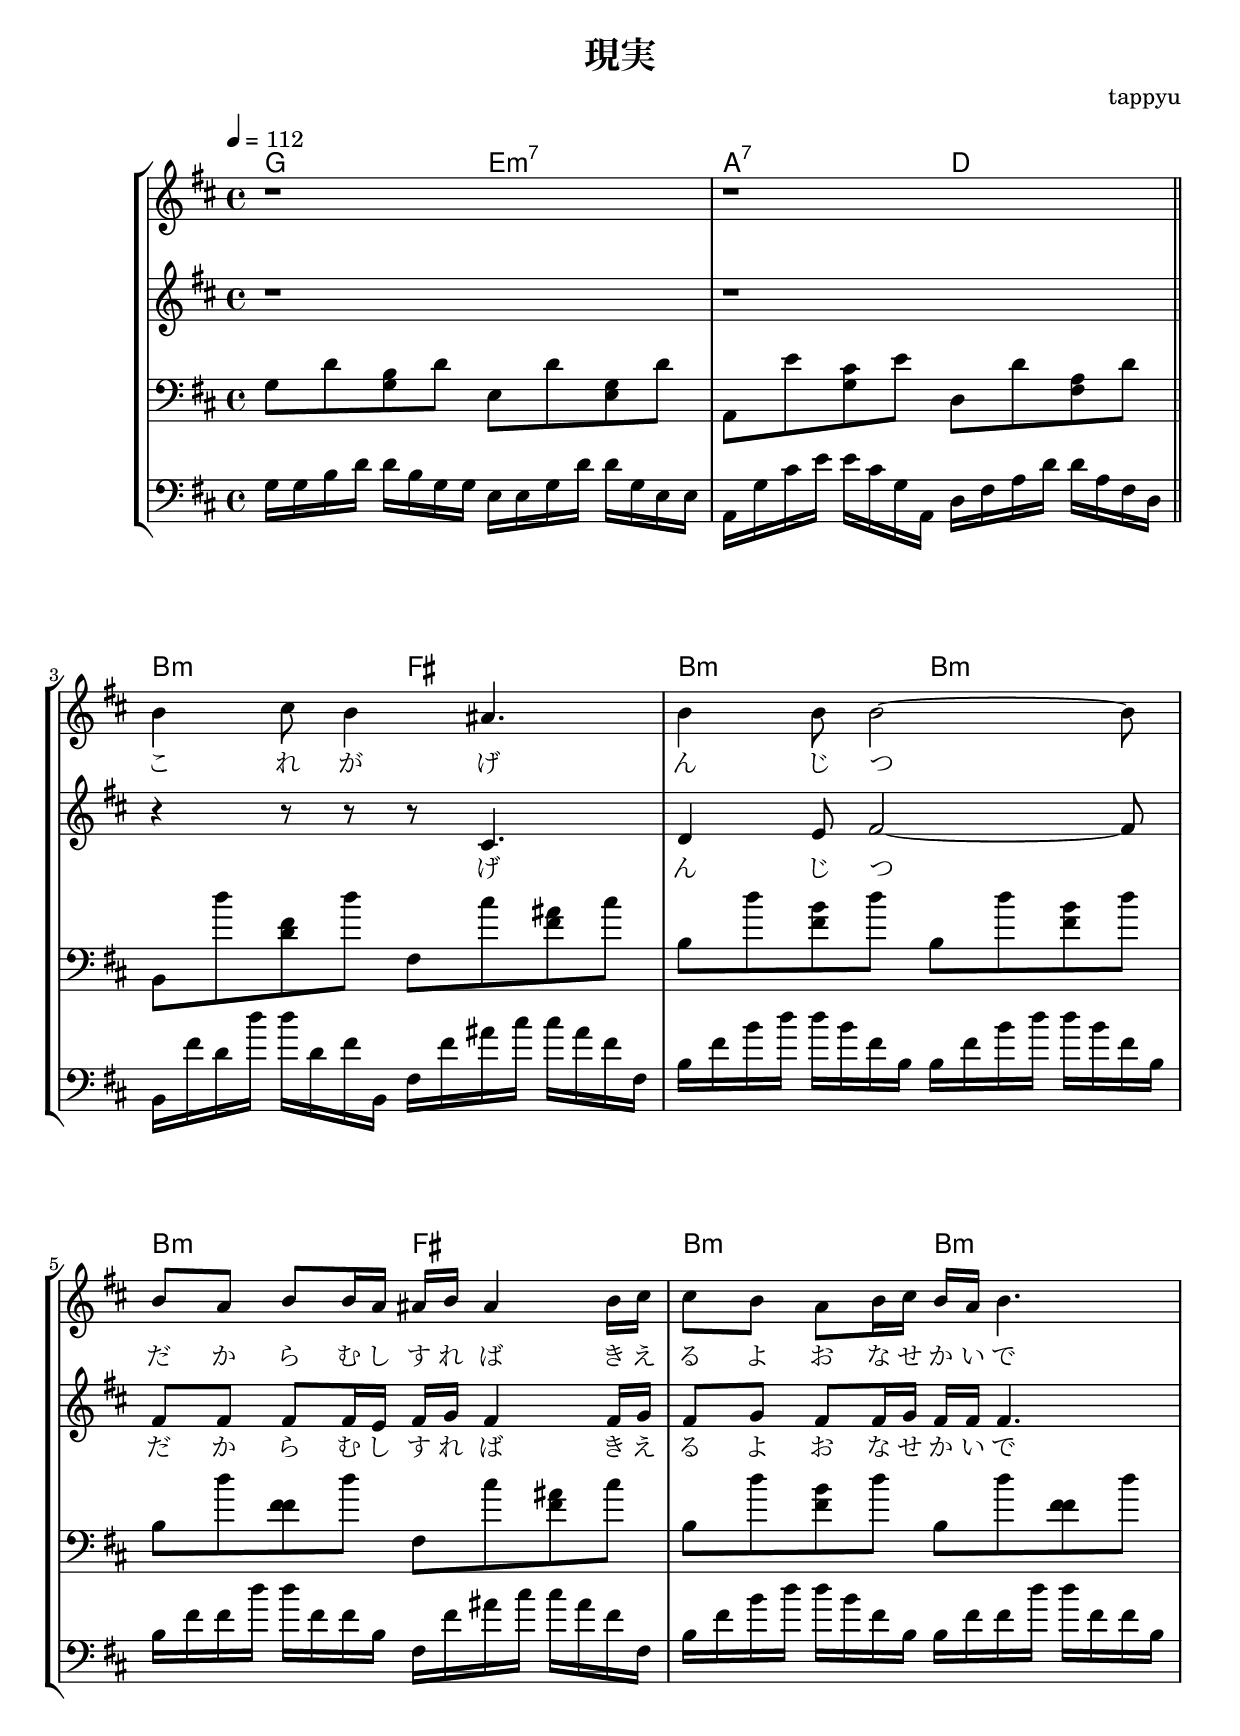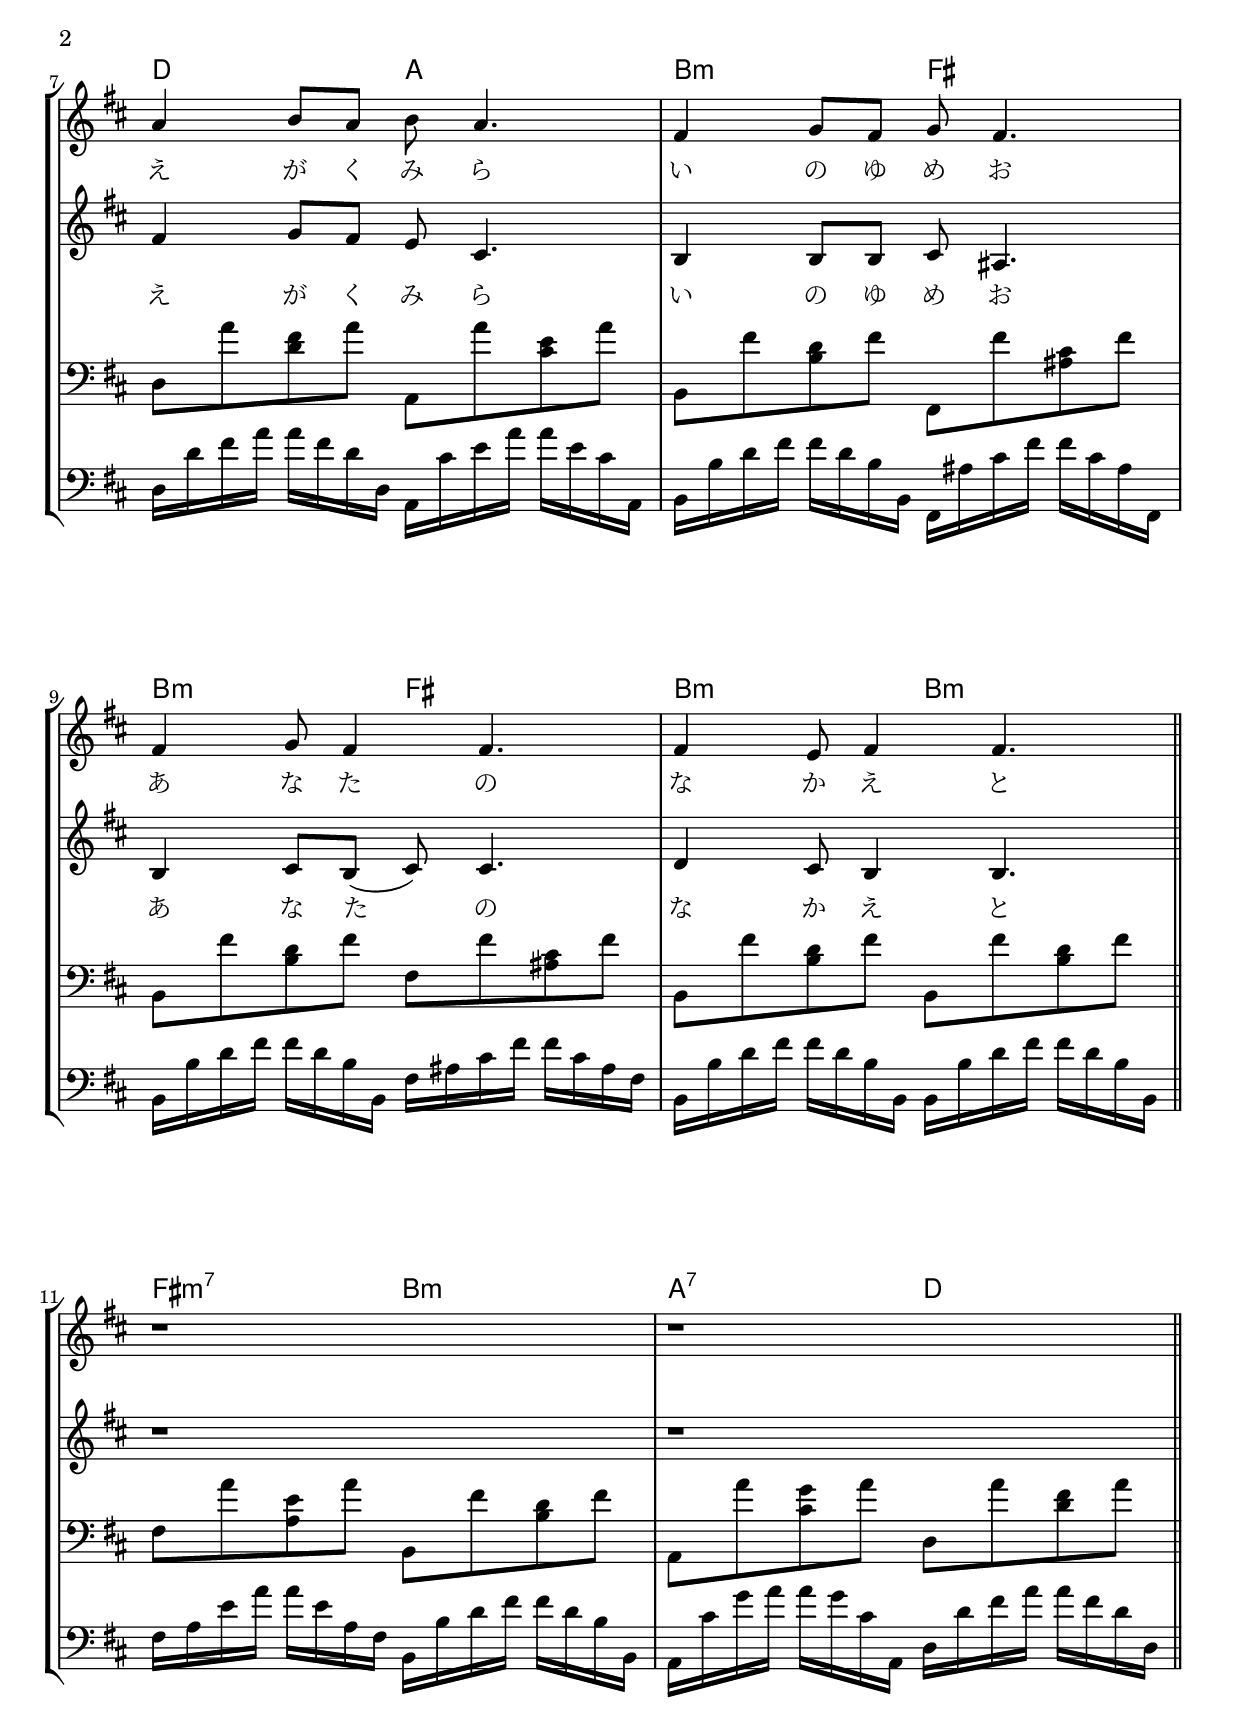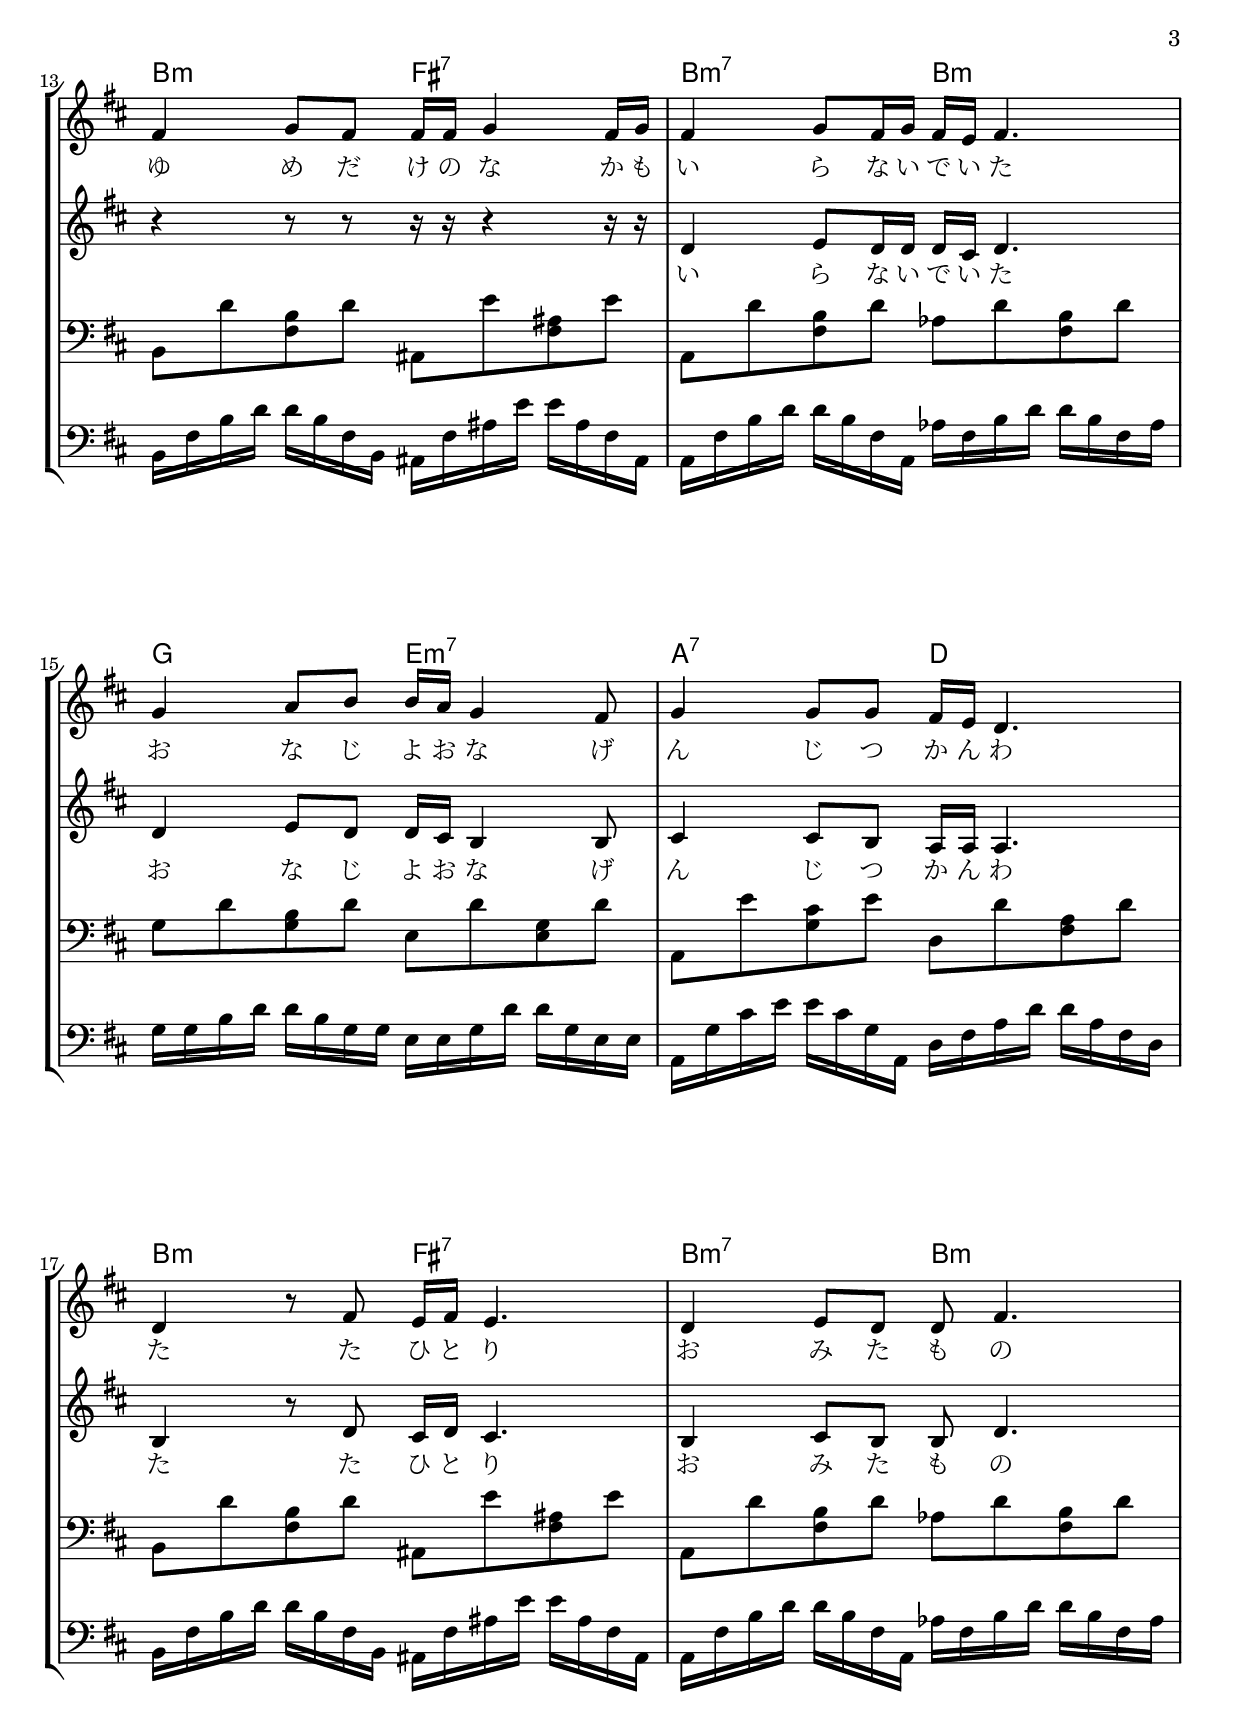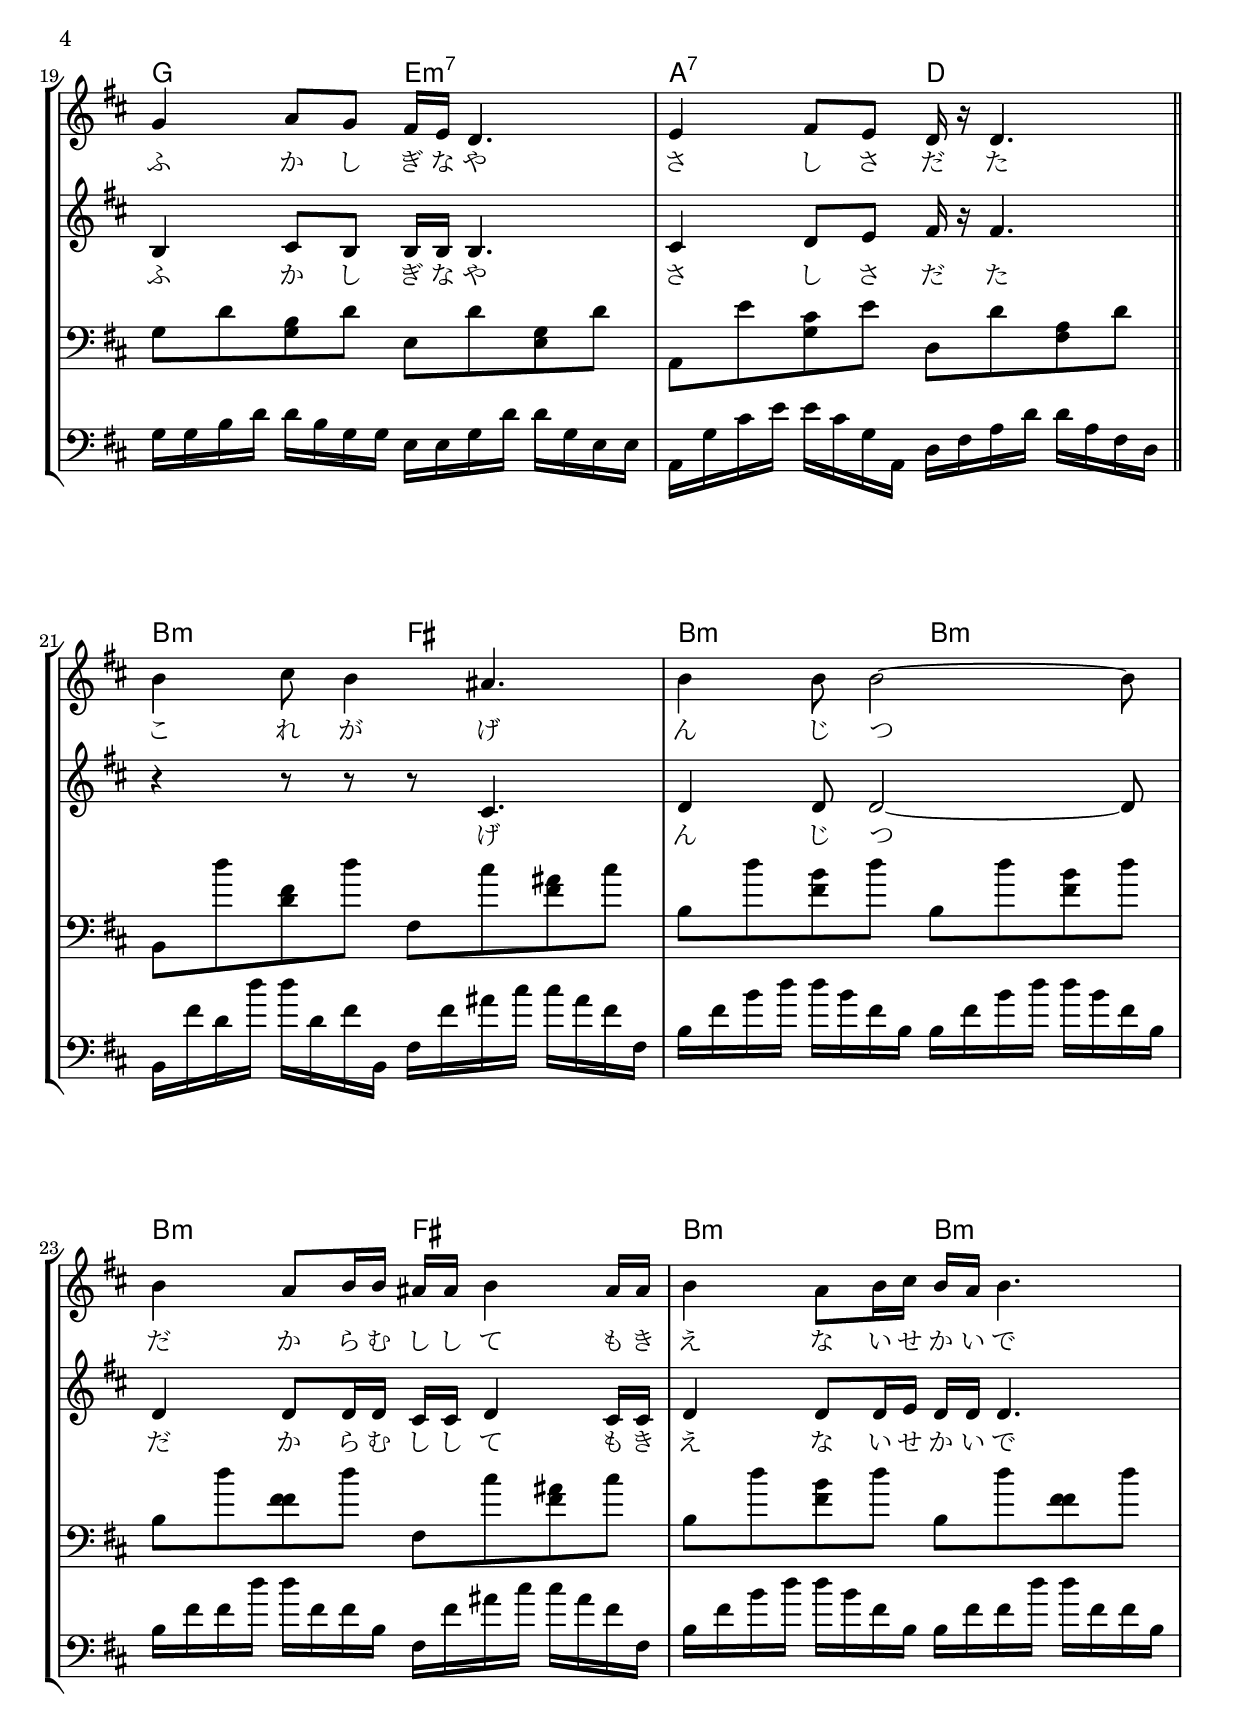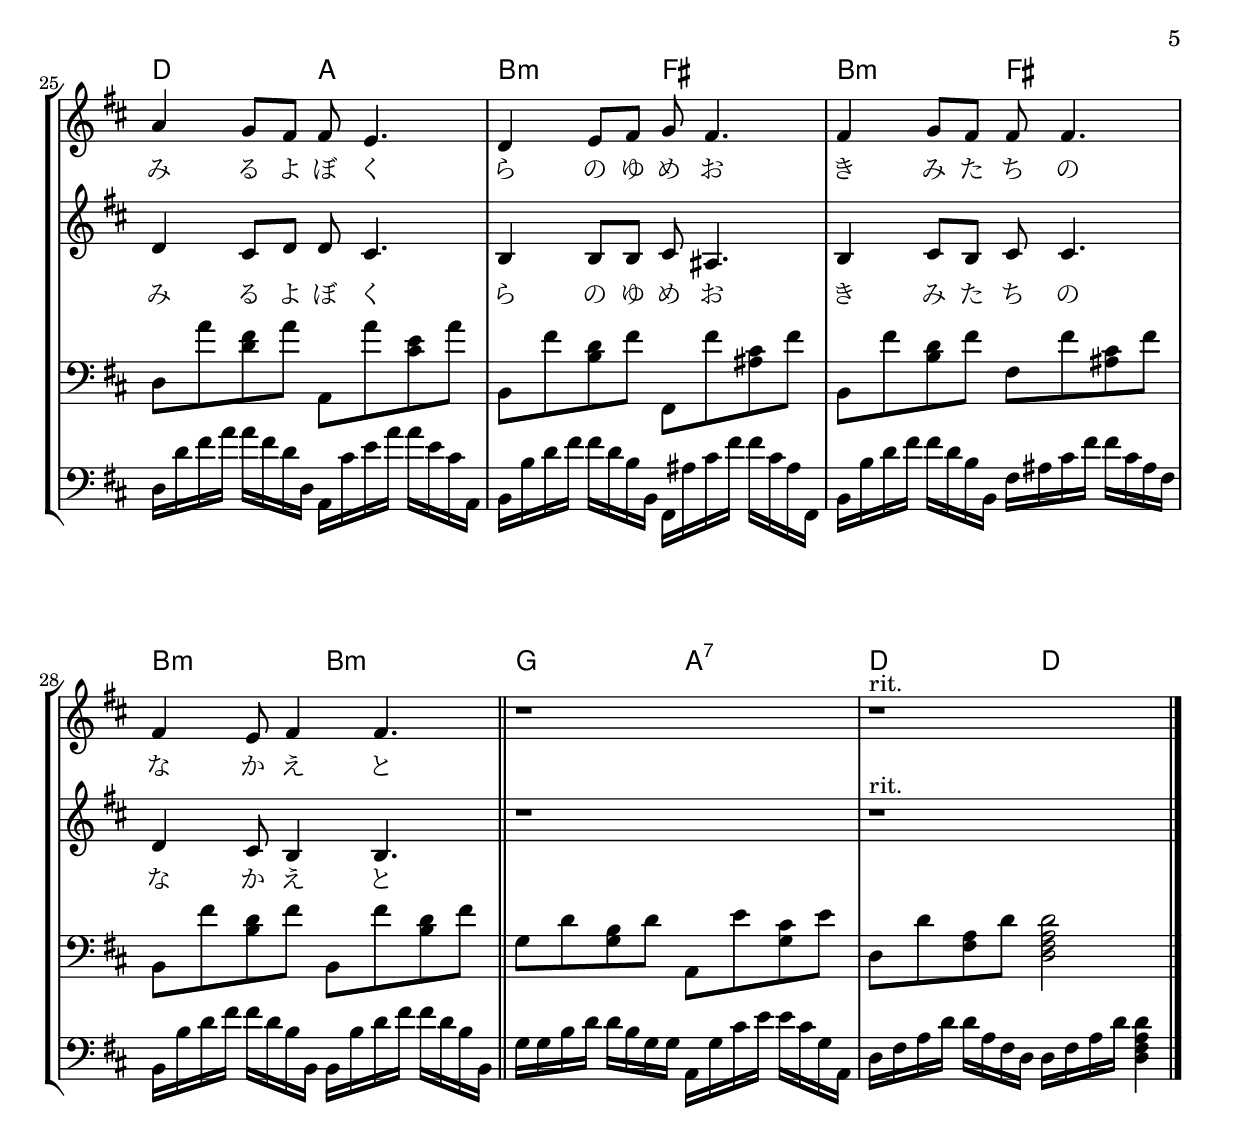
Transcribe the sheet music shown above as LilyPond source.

\version "2.12.1"

\header {
	title = \markup {現実}
	composer = \markup \center-column {tappyu}
}

harmony = \chordmode {
	g2 e:min7 a:7 d 

	b:m fis b:m b:m b:m fis b:m b:m d a b:m fis b:m fis b:m b:m 

	fis:min7 b:m a:7 d 

	b:m fis:7 b:min7 b:m g e:min7 a:7 d b:m fis:7 b:min7 b:m g e:min7 a:7 d 

	b:m fis b:m b:m b:m fis b:m b:m d a b:m fis b:m fis b:m b:m 

	g a:7 d d 
}

melody = {
	\key d \major
	\tempo 4 = 112
	r1 | r1   
	\set Staff.midiInstrument = #"fss0.37"
	b'4  cis''8  b'4  ais'4. 
	b'4  b'8  b'2~b'8 
	b'8  a'8  b'8  b'16  a'16  ais'16  b'16  ais'4  b'16  cis''16 
	cis''8  b'8  a'8  b'16  cis''16  b'16  a'16  b'4. 
	a'4  b'8  a'8  b'8  a'4. 
	fis'4  g'8  fis'8  g'8  fis'4. 
	fis'4  g'8  fis'4  fis'4. 
	fis'4  e'8  fis'4  fis'4.
	r1 | r1   
	\set Staff.midiInstrument = #"mmi0.45"
	fis'4  g'8  fis'8  fis'16  fis'16  g'4  fis'16  g'16 
	fis'4  g'8  fis'16  g'16  fis'16  e'16  fis'4. 
	g'4  a'8  b'8  b'16  a'16  g'4  fis'8 
	g'4  g'8  g'8  fis'16  e'16  d'4. 
	d'4  r8  fis'8  e'16  fis'16  e'4. 
	d'4  e'8  d'8  d'8  fis'4. 
	g'4  a'8  g'8  fis'16  e'16  d'4. 
	e'4  fis'8  e'8  d'16  r16  d'4.
	\set Staff.midiInstrument = #"fss0.37"
	b'4  cis''8  b'4  ais'4. 
	b'4  b'8  b'2~b'8 
	b'4  a'8  b'16  b'16  ais'16  ais'16  b'4  ais'16  ais'16 
	b'4  a'8  b'16  cis''16  b'16  a'16  b'4. 
	a'4  g'8  fis'8  fis'8  e'4. 
	d'4  e'8  fis'8  g'8  fis'4. 
	fis'4  g'8  fis'8  fis'8  fis'4. 
	fis'4  e'8  fis'4  fis'4.
	r1 | r1^"rit." \bar "|."
}

words = \lyricmode {
	
	こ  れ  が  げ  ん  じ  つ  だ  か  ら  む  し  す  れ  ば  き  え  る  よ  お  な  せ  か  い  で  え  が  く  み  ら  い  の  ゆ  め  お  あ  な  た  の  な  か  え  と  
	
	ゆ  め  だ  け  の  な  か  も  い  ら  な  い  で  い  た  お  な  じ  よ  お  な  げ  ん  じ  つ  か  ん  わ  た  た  ひ  と  り  お  み  た  も  の  ふ  か  し  ぎ  な  や  さ  し  さ  だ  た  
	こ  れ  が  げ  ん  じ  つ  だ  か  ら  む  し  し  て  も  き  え  な  い  せ  か  い  で  み  る  よ  ぼ  く  ら  の  ゆ  め  お  き  み  た  ち  の  な  か  え  と  
	
}

secondmelody = {
	\key d \major
	\tempo 4 = 112
	r1 | r1   
	\set Staff.midiInstrument = #"mmi0.42"
	r4  r8  r8  r8  cis'4. 
	d'4  e'8  fis'2~fis'8 
	fis'8  fis'8  fis'8  fis'16  e'16  fis'16  g'16  fis'4  fis'16  g'16 
	fis'8  g'8  fis'8  fis'16  g'16  fis'16  fis'16  fis'4. 
	fis'4  g'8  fis'8  e'8  cis'4. 
	b4  b8  b8  cis'8  ais4. 
	b4  cis'8  b8  (cis'8)  cis'4. 
	d'4  cis'8  b4  b4.
	r1 | r1   
	\set Staff.midiInstrument = #"fss0.35"
	r4  r8  r8  r16  r16  r4  r16  r16 
	d'4  e'8  d'16  d'16  d'16  cis'16  d'4. 
	d'4  e'8  d'8  d'16  cis'16  b4  b8 
	cis'4  cis'8  b8  a16  a16  a4. 
	b4  r8  d'8  cis'16  d'16  cis'4. 
	b4  cis'8  b8  b8  d'4. 
	b4  cis'8  b8  b16  b16  b4. 
	cis'4  d'8  e'8  fis'16  r16  fis'4.
	\set Staff.midiInstrument = #"mmi0.42"
	r4  r8  r8  r8  cis'4. 
	d'4  d'8  d'2~d'8 
	d'4  d'8  d'16  d'16  cis'16  cis'16  d'4  cis'16  cis'16 
	d'4  d'8  d'16  e'16  d'16  d'16  d'4. 
	d'4  cis'8  d'8  d'8  cis'4. 
	b4  b8  b8  cis'8  ais4. 
	b4  cis'8  b8  cis'8  cis'4. 
	d'4  cis'8  b4  b4.
	r1 | r1^"rit." \bar "|."
}

secondwords = \lyricmode {
	
	げ  ん  じ  つ  だ  か  ら  む  し  す  れ  ば  き  え  る  よ  お  な  せ  か  い  で  え  が  く  み  ら  い  の  ゆ  め  お  あ  な  た  の  な  か  え  と  
	
	い  ら  な  い  で  い  た  お  な  じ  よ  お  な  げ  ん  じ  つ  か  ん  わ  た  た  ひ  と  り  お  み  た  も  の  ふ  か  し  ぎ  な  や  さ  し  さ  だ  た  
	げ  ん  じ  つ  だ  か  ら  む  し  し  て  も  き  え  な  い  せ  か  い  で  み  る  よ  ぼ  く  ら  の  ゆ  め  お  き  み  た  ち  の  な  か  え  と  
	
}

tempochange = {
	\tempo 4 = 112
	r1 | r1 \bar "||"
	\tempo 4 = 112
	r1 | r1 | r1 | r1 | r1 | r1 | r1 | r1 \bar "||"
	\tempo 4 = 112
	r1 | r1 \bar "||"
	\tempo 4 = 112
	r1 | r1 | r1 | r1 | r1 | r1 | r1 | r1 \bar "||"
	\tempo 4 = 112
	r1 | r1 | r1 | r1 | r1 | r1 | r1 | r1 \bar "||"
	\tempo 4 = 112
	r1 | \tempo 4 = 84 r2 \tempo 4 = 74 r2 \bar "|."
}

mainacc = {
	\clef bass
	\set Staff.midiInstrument = #"Synthbrass 1"
	\key d \major
	\tempo 4 = 112
	g8 d' <g b> d'
	e8 d' <e g> d'
	a,8 e' <g cis'> e'
	d8 d' <fis a> d'
	\bar "||"

	\set Staff.midiInstrument = #"Koto"
	b,8 d'' <fis' d'> d''
	fis8 cis'' <fis' ais'> cis''
	b8 d'' <fis' b'> d''
	b8 d'' <fis' b'> d''
	b8 d'' <fis' fis'> d''
	fis8 cis'' <fis' ais'> cis''
	b8 d'' <fis' b'> d''
	b8 d'' <fis' fis'> d''
	d8 a' <d' fis'> a'
	a,8 a' <cis' e'> a'
	b,8 fis' <b d'> fis'
	fis,8 fis' <ais cis'> fis'
	b,8 fis' <b d'> fis'
	fis8 fis' <ais cis'> fis'
	b,8 fis' <b d'> fis'
	b,8 fis' <b d'> fis'
	\bar "||"

	\set Staff.midiInstrument = #"Synthstrings 1"
	fis8 a' <a e'> a'
	b,8 fis' <b d'> fis'
	a,8 a' <cis' g'> a'
	d8 a' <d' fis'> a'
	\bar "||"

	\set Staff.midiInstrument = #"Koto"
	b,8 d' <fis b> d'
	ais,8 e' <fis ais> e'
	a,8 d' <fis b> d'
	as8 d' <fis b> d'
	g8 d' <g b> d'
	e8 d' <e g> d'
	a,8 e' <g cis'> e'
	d8 d' <fis a> d'
	b,8 d' <fis b> d'
	ais,8 e' <fis ais> e'
	a,8 d' <fis b> d'
	as8 d' <fis b> d'
	g8 d' <g b> d'
	e8 d' <e g> d'
	a,8 e' <g cis'> e'
	d8 d' <fis a> d'
	\bar "||"

	\set Staff.midiInstrument = #"Koto"
	b,8 d'' <fis' d'> d''
	fis8 cis'' <fis' ais'> cis''
	b8 d'' <fis' b'> d''
	b8 d'' <fis' b'> d''
	b8 d'' <fis' fis'> d''
	fis8 cis'' <fis' ais'> cis''
	b8 d'' <fis' b'> d''
	b8 d'' <fis' fis'> d''
	d8 a' <d' fis'> a'
	a,8 a' <cis' e'> a'
	b,8 fis' <b d'> fis'
	fis,8 fis' <ais cis'> fis'
	b,8 fis' <b d'> fis'
	fis8 fis' <ais cis'> fis'
	b,8 fis' <b d'> fis'
	b,8 fis' <b d'> fis'
	\bar "||"

	\set Staff.midiInstrument = #"Koto"
	g8 d' <g b> d'
	a,8 e' <g cis'> e'
	d8 d' <fis a> d'
	<d fis a d'>2
	\bar "|."
}

subacc = {
	\clef bass
	\set Staff.midiInstrument = #"Acoustic grand"
	\key d \major
	\tempo 4 = 112
	g16 g b d' d' b g g
	e16 e g d' d' g e e
	a,16 g cis' e' e' cis' g a,
	d16 fis a d' d' a fis d
	\bar "||"

	\set Staff.midiInstrument = #"Acoustic grand"
	b,16 fis' d' d'' d'' d' fis' b,
	fis16 fis' ais' cis'' cis'' ais' fis' fis
	b16 fis' b' d'' d'' b' fis' b
	b16 fis' b' d'' d'' b' fis' b
	b16 fis' fis' d'' d'' fis' fis' b
	fis16 fis' ais' cis'' cis'' ais' fis' fis
	b16 fis' b' d'' d'' b' fis' b
	b16 fis' fis' d'' d'' fis' fis' b
	d16 d' fis' a' a' fis' d' d
	a,16 cis' e' a' a' e' cis' a,
	b,16 b d' fis' fis' d' b b,
	fis,16 ais cis' fis' fis' cis' ais fis,
	b,16 b d' fis' fis' d' b b,
	fis16 ais cis' fis' fis' cis' ais fis
	b,16 b d' fis' fis' d' b b,
	b,16 b d' fis' fis' d' b b,
	\bar "||"

	\set Staff.midiInstrument = #"Synthbrass 1"
	fis16 a e' a' a' e' a fis
	b,16 b d' fis' fis' d' b b,
	a,16 cis' g' a' a' g' cis' a,
	d16 d' fis' a' a' fis' d' d
	\bar "||"

	\set Staff.midiInstrument = #"Acoustic grand"
	b,16 fis b d' d' b fis b,
	ais,16 fis ais e' e' ais fis ais,
	a,16 fis b d' d' b fis a,
	as16 fis b d' d' b fis as
	g16 g b d' d' b g g
	e16 e g d' d' g e e
	a,16 g cis' e' e' cis' g a,
	d16 fis a d' d' a fis d
	b,16 fis b d' d' b fis b,
	ais,16 fis ais e' e' ais fis ais,
	a,16 fis b d' d' b fis a,
	as16 fis b d' d' b fis as
	g16 g b d' d' b g g
	e16 e g d' d' g e e
	a,16 g cis' e' e' cis' g a,
	d16 fis a d' d' a fis d
	\bar "||"

	\set Staff.midiInstrument = #"Bright Acoustic"
	b,16 fis' d' d'' d'' d' fis' b,
	fis16 fis' ais' cis'' cis'' ais' fis' fis
	b16 fis' b' d'' d'' b' fis' b
	b16 fis' b' d'' d'' b' fis' b
	b16 fis' fis' d'' d'' fis' fis' b
	fis16 fis' ais' cis'' cis'' ais' fis' fis
	b16 fis' b' d'' d'' b' fis' b
	b16 fis' fis' d'' d'' fis' fis' b
	d16 d' fis' a' a' fis' d' d
	a,16 cis' e' a' a' e' cis' a,
	b,16 b d' fis' fis' d' b b,
	fis,16 ais cis' fis' fis' cis' ais fis,
	b,16 b d' fis' fis' d' b b,
	fis16 ais cis' fis' fis' cis' ais fis
	b,16 b d' fis' fis' d' b b,
	b,16 b d' fis' fis' d' b b,
	\bar "||"

	\set Staff.midiInstrument = #"Harmonica"
	g16 g b d' d' b g g
	a,16 g cis' e' e' cis' g a,
	d16 fis a d' d' a fis d
	d16 fis a d' <d fis a d'>4
	\bar "|."
}

percA = {
	\drummode {
	cymr4 cymr4 cymr4 cymr4  |cymr4 cymr8 cymr16 cymr16 cymr4 cymr4  \bar "||"
	cymr4 cymr4 cymr4 cymr4  |cymr4 cymr8 cymr16 cymr16 cymr4 cymr4  |cymr4 cymr4 cymr4 cymr4  |cymr4 cymr2.  |cymr4 cymr4 cymr4 cymr4  |cymr4 cymr8 cymr16 cymr16 cymr4 cymr4  |cymr4 cymr4 cymr4 cymr4  |cymr4 cymr2.  \bar "||"
	cymr4 cymr4 cymr4 cymr4  |cymr4 cymr8 cymr16 cymr16 cymr4 cymr4  \bar "||"
	cymr4 cymr4 cymr4 cymr4  |cymr4 cymr8 cymr16 cymr16 cymr4 cymr4  |cymr4 cymr4 cymr4 cymr4  |cymr4 cymr2.  |cymr4 cymr4 cymr4 cymr4  |cymr4 cymr8 cymr16 cymr16 cymr4 cymr4  |cymr4 cymr4 cymr4 cymr4  |cymr4 cymr2.  \bar "||"
	cymr4 cymr4 cymr4 cymr4  |cymr4 cymr8 cymr16 cymr16 cymr4 cymr4  |cymr4 cymr4 cymr4 cymr4  |cymr4 cymr2.  |cymr4 cymr4 cymr4 cymr4  |cymr4 cymr8 cymr16 cymr16 cymr4 cymr4  |cymr4 cymr4 cymr4 cymr4  |cymr4 cymr2.  \bar "||"
	cymr4 cymr4 cymr4 cymr4  |cymr4 cymr8 cymr16 cymr16 cymr4 cymr4  \bar "|."
	}
}

percB = {
	\drummode {
	r2 sn2  |r2 sn2  \bar "||"
	r2 sn2  |r2 sn2  |r2 sn2  |r8 sn8 sn2.  |r2 sn2  |r2 sn2  |r2 sn2  |r8 sn8 sn2.  \bar "||"
	r2 sn2  |r2 sn2  \bar "||"
	r2 sn2  |r2 sn2  |r2 sn2  |r8 sn8 sn2.  |r2 sn2  |r2 sn2  |r2 sn2  |r8 sn8 sn2.  \bar "||"
	r2 sn2  |r2 sn2  |r2 sn2  |r8 sn8 sn2.  |r2 sn2  |r2 sn2  |r2 sn2  |r8 sn8 sn2.  \bar "||"
	r2 sn2  |r2 sn2  \bar "|."
	}
}

percC = {
	\drummode {
	bd2. r8 bd8  |bd2 r8 bd4.  \bar "||"
	bd2. r8 bd8  |bd2. r8 bd8  |bd2. r8 bd8  |bd4. bd8 bd4. bd8  |bd2. r8 bd8  |bd2. r8 bd8  |bd2. r8 bd8  |bd2 r8 bd4.  \bar "||"
	bd2. r8 bd8  |bd2 r8 bd4.  \bar "||"
	bd2. r8 bd8  |bd2. r8 bd8  |bd2. r8 bd8  |bd4. bd8 bd4. bd8  |bd2. r8 bd8  |bd2. r8 bd8  |bd2. r8 bd8  |bd2 r8 bd4.  \bar "||"
	bd2. r8 bd8  |bd2. r8 bd8  |bd2. r8 bd8  |bd4. bd8 bd4. bd8  |bd2. r8 bd8  |bd2. r8 bd8  |bd2. r8 bd8  |bd2 r8 bd4.  \bar "||"
	bd2. r8 bd8  |bd2 r8 bd4.  \bar "|."
	}
}

percD = {
	\drummode {
	r1 |r8. tommh8. tommh2 r8  \bar "||"
	r1 |r1 |r1 |r2 r8 tommh8 tommh4  |r1 |r1 |r1 |r8. tommh8. tommh2 r8  \bar "||"
	r1 |r8. tommh8. tommh2 r8  \bar "||"
	r1 |r1 |r1 |r2 r8 tommh8 tommh4  |r1 |r1 |r1 |r8. tommh8. tommh2 r8  \bar "||"
	r1 |r1 |r1 |r2 r8 tommh8 tommh4  |r1 |r1 |r1 |r8. tommh8. tommh2 r8  \bar "||"
	r1 |r8. tommh8. tommh2 r8  \bar "|."
	}
}

percE = {
	\drummode {
	r1 |r2. toml8 toml8  \bar "||"
	r1 |r1 |r1 |r2. r8 toml8  |r1 |r1 |r1 |r2. toml8 toml8  \bar "||"
	r1 |r2. toml8 toml8  \bar "||"
	r1 |r1 |r1 |r2. r8 toml8  |r1 |r1 |r1 |r2. toml8 toml8  \bar "||"
	r1 |r1 |r1 |r2. r8 toml8  |r1 |r1 |r1 |r2. toml8 toml8  \bar "||"
	r1 |r2. toml8 toml8  \bar "|."
	}
}

percF = {
	\drummode {
	r1 |hho1  \bar "||"
	r1 |r1 |r1 |r1 |r1 |r1 |r1 |hho1  \bar "||"
	r1 |hho1  \bar "||"
	r1 |r1 |r1 |r1 |r1 |r1 |r1 |hho1  \bar "||"
	r1 |r1 |r1 |r1 |r1 |r1 |r1 |hho1  \bar "||"
	r1 |hho1  \bar "|."
	}
}

\score {
	<<
		\new StaffGroup <<
			\new ChordNames {\harmony}
			\new Voice = "melody" {\melody}
			\new Lyrics \lyricsto "melody" \words
			\new Voice = "secondmelody" {\secondmelody}
			\new Lyrics \lyricsto "secondmelody" \secondwords
			\new Staff = "mainacc" {\mainacc}
			\new Staff = "subacc" {\subacc}
		>>
	>>
	\layout { }
}
